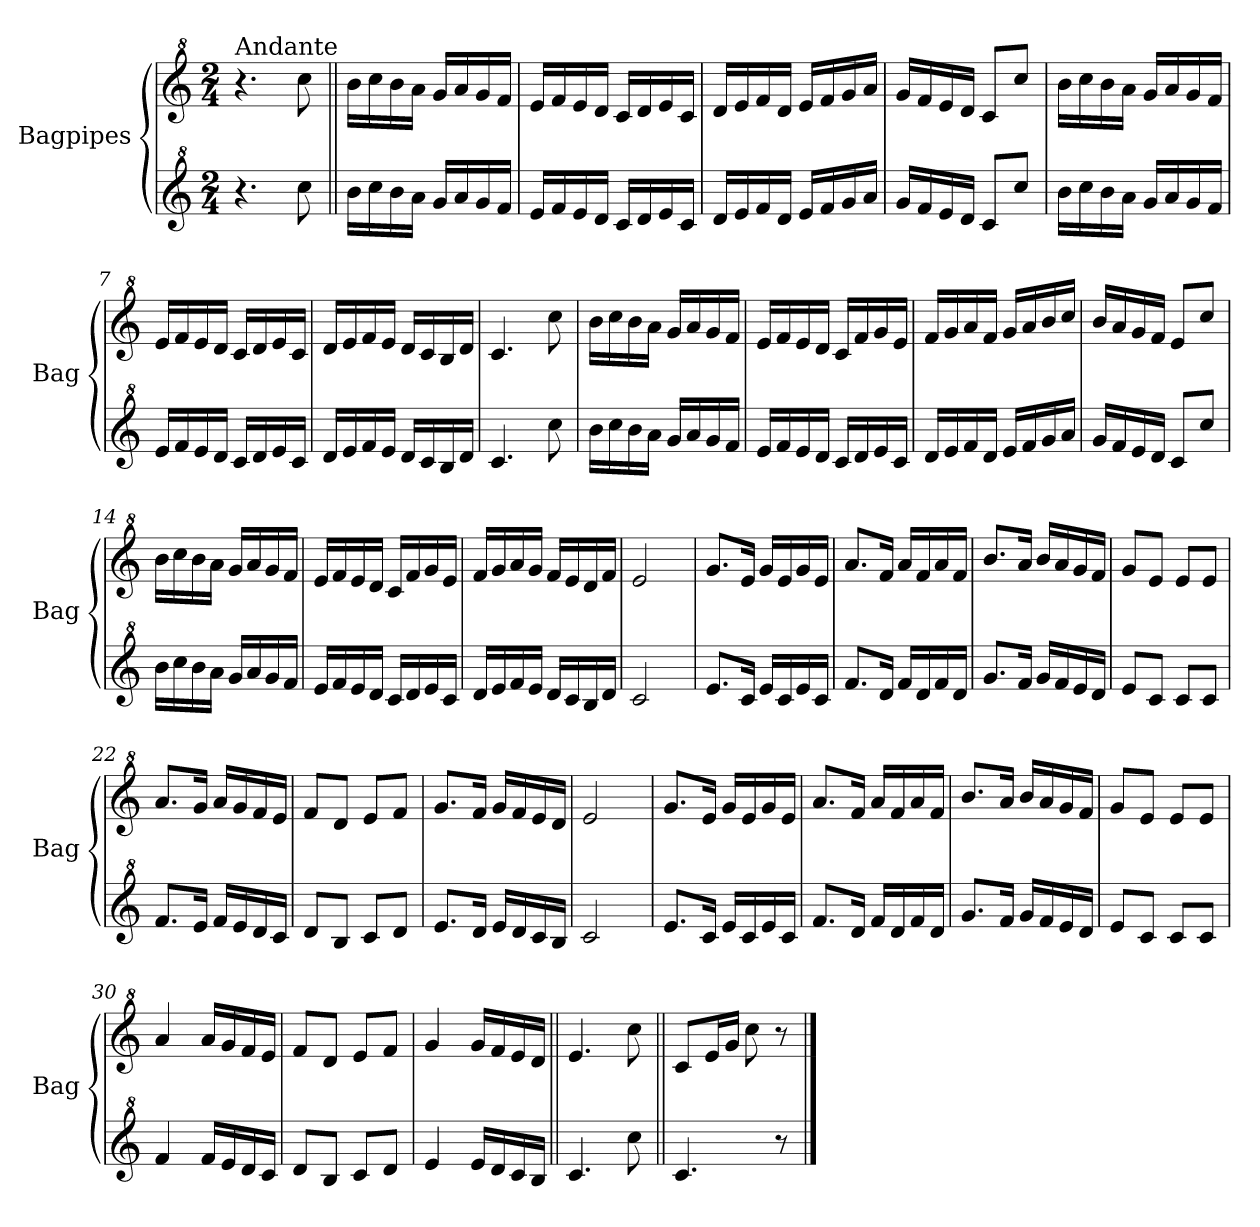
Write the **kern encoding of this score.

**kern	**kern
*part2	*part1
*staff2	*staff1
*I"Bagpipes	*I"Bagpipes
*I'Bag	*I'Bag
*clefG^2	*clefG^2
*k[]	*k[]
*C:	*C:
*M2/4	*M2/4
=1	=1
!	!LO:TX:a:t=Andante
4.r	4.r
8ccc\	8ccc\
=2||	=2||
16bb\LL	16bb\LL
16ccc\	16ccc\
16bb\	16bb\
16aa\JJ	16aa\JJ
16gg/LL	16gg/LL
16aa/	16aa/
16gg/	16gg/
16ff/JJ	16ff/JJ
=3	=3
16ee/LL	16ee/LL
16ff/	16ff/
16ee/	16ee/
16dd/JJ	16dd/JJ
16cc/LL	16cc/LL
16dd/	16dd/
16ee/	16ee/
16cc/JJ	16cc/JJ
=4	=4
16dd/LL	16dd/LL
16ee/	16ee/
16ff/	16ff/
16dd/JJ	16dd/JJ
16ee/LL	16ee/LL
16ff/	16ff/
16gg/	16gg/
16aa/JJ	16aa/JJ
=5	=5
16gg/LL	16gg/LL
16ff/	16ff/
16ee/	16ee/
16dd/JJ	16dd/JJ
8cc/L	8cc/L
8ccc/J	8ccc/J
=6	=6
16bb\LL	16bb\LL
16ccc\	16ccc\
16bb\	16bb\
16aa\JJ	16aa\JJ
16gg/LL	16gg/LL
16aa/	16aa/
16gg/	16gg/
16ff/JJ	16ff/JJ
!!LO:LB:g=z
=7	=7
16ee/LL	16ee/LL
16ff/	16ff/
16ee/	16ee/
16dd/JJ	16dd/JJ
16cc/LL	16cc/LL
16dd/	16dd/
16ee/	16ee/
16cc/JJ	16cc/JJ
=8	=8
16dd/LL	16dd/LL
16ee/	16ee/
16ff/	16ff/
16ee/JJ	16ee/JJ
16dd/LL	16dd/LL
16cc/	16cc/
16b/	16b/
16dd/JJ	16dd/JJ
=9	=9
4.cc/	4.cc/
8ccc\	8ccc\
=10	=10
16bb\LL	16bb\LL
16ccc\	16ccc\
16bb\	16bb\
16aa\JJ	16aa\JJ
16gg/LL	16gg/LL
16aa/	16aa/
16gg/	16gg/
16ff/JJ	16ff/JJ
=11	=11
16ee/LL	16ee/LL
16ff/	16ff/
16ee/	16ee/
16dd/JJ	16dd/JJ
16cc/LL	16cc/LL
16dd/	16ff/
16ee/	16gg/
16cc/JJ	16ee/JJ
=12	=12
16dd/LL	16ff/LL
16ee/	16gg/
16ff/	16aa/
16dd/JJ	16ff/JJ
16ee/LL	16gg/LL
16ff/	16aa/
16gg/	16bb/
16aa/JJ	16ccc/JJ
!!LO:LB:g=z
=13	=13
16gg/LL	16bb/LL
16ff/	16aa/
16ee/	16gg/
16dd/JJ	16ff/JJ
8cc/L	8ee/L
8ccc/J	8ccc/J
=14	=14
16bb\LL	16bb\LL
16ccc\	16ccc\
16bb\	16bb\
16aa\JJ	16aa\JJ
16gg/LL	16gg/LL
16aa/	16aa/
16gg/	16gg/
16ff/JJ	16ff/JJ
=15	=15
16ee/LL	16ee/LL
16ff/	16ff/
16ee/	16ee/
16dd/JJ	16dd/JJ
16cc/LL	16cc/LL
16dd/	16ff/
16ee/	16gg/
16cc/JJ	16ee/JJ
=16	=16
16dd/LL	16ff/LL
16ee/	16gg/
16ff/	16aa/
16ee/JJ	16gg/JJ
16dd/LL	16ff/LL
16cc/	16ee/
16b/	16dd/
16dd/JJ	16ff/JJ
=17	=17
2cc/	2ee/
=18	=18
8.ee/L	8.gg/L
16cc/Jk	16ee/Jk
16ee/LL	16gg/LL
16cc/	16ee/
16ee/	16gg/
16cc/JJ	16ee/JJ
!!LO:LB:g=z
=19	=19
8.ff/L	8.aa/L
16dd/Jk	16ff/Jk
16ff/LL	16aa/LL
16dd/	16ff/
16ff/	16aa/
16dd/JJ	16ff/JJ
=20	=20
8.gg/L	8.bb/L
16ff/Jk	16aa/Jk
16gg/LL	16bb/LL
16ff/	16aa/
16ee/	16gg/
16dd/JJ	16ff/JJ
=21	=21
8ee/L	8gg/L
8cc/J	8ee/J
8cc/L	8ee/L
8cc/J	8ee/J
=22	=22
8.ff/L	8.aa/L
16ee/Jk	16gg/Jk
16ff/LL	16aa/LL
16ee/	16gg/
16dd/	16ff/
16cc/JJ	16ee/JJ
=23	=23
8dd/L	8ff/L
8b/J	8dd/J
8cc/L	8ee/L
8dd/J	8ff/J
=24	=24
8.ee/L	8.gg/L
16dd/Jk	16ff/Jk
16ee/LL	16gg/LL
16dd/	16ff/
16cc/	16ee/
16b/JJ	16dd/JJ
=25	=25
2cc/	2ee/
!!LO:LB:g=z
=26	=26
8.ee/L	8.gg/L
16cc/Jk	16ee/Jk
16ee/LL	16gg/LL
16cc/	16ee/
16ee/	16gg/
16cc/JJ	16ee/JJ
=27	=27
8.ff/L	8.aa/L
16dd/Jk	16ff/Jk
16ff/LL	16aa/LL
16dd/	16ff/
16ff/	16aa/
16dd/JJ	16ff/JJ
=28	=28
8.gg/L	8.bb/L
16ff/Jk	16aa/Jk
16gg/LL	16bb/LL
16ff/	16aa/
16ee/	16gg/
16dd/JJ	16ff/JJ
=29	=29
8ee/L	8gg/L
8cc/J	8ee/J
8cc/L	8ee/L
8cc/J	8ee/J
=30	=30
4ff/	4aa/
16ff/LL	16aa/LL
16ee/	16gg/
16dd/	16ff/
16cc/JJ	16ee/JJ
=31	=31
8dd/L	8ff/L
8b/J	8dd/J
8cc/L	8ee/L
8dd/J	8ff/J
=32	=32
4ee/	4gg/
16ee/LL	16gg/LL
16dd/	16ff/
16cc/	16ee/
16b/JJ	16dd/JJ
!!LO:PB:g=z
=33||	=33||
4.cc/	4.ee/
8ccc\	8ccc\
=34||	=34||
4.cc/	8cc/L
.	16ee/L
.	16gg/JJ
.	8ccc\
8r	8r
==	==
*-	*-
